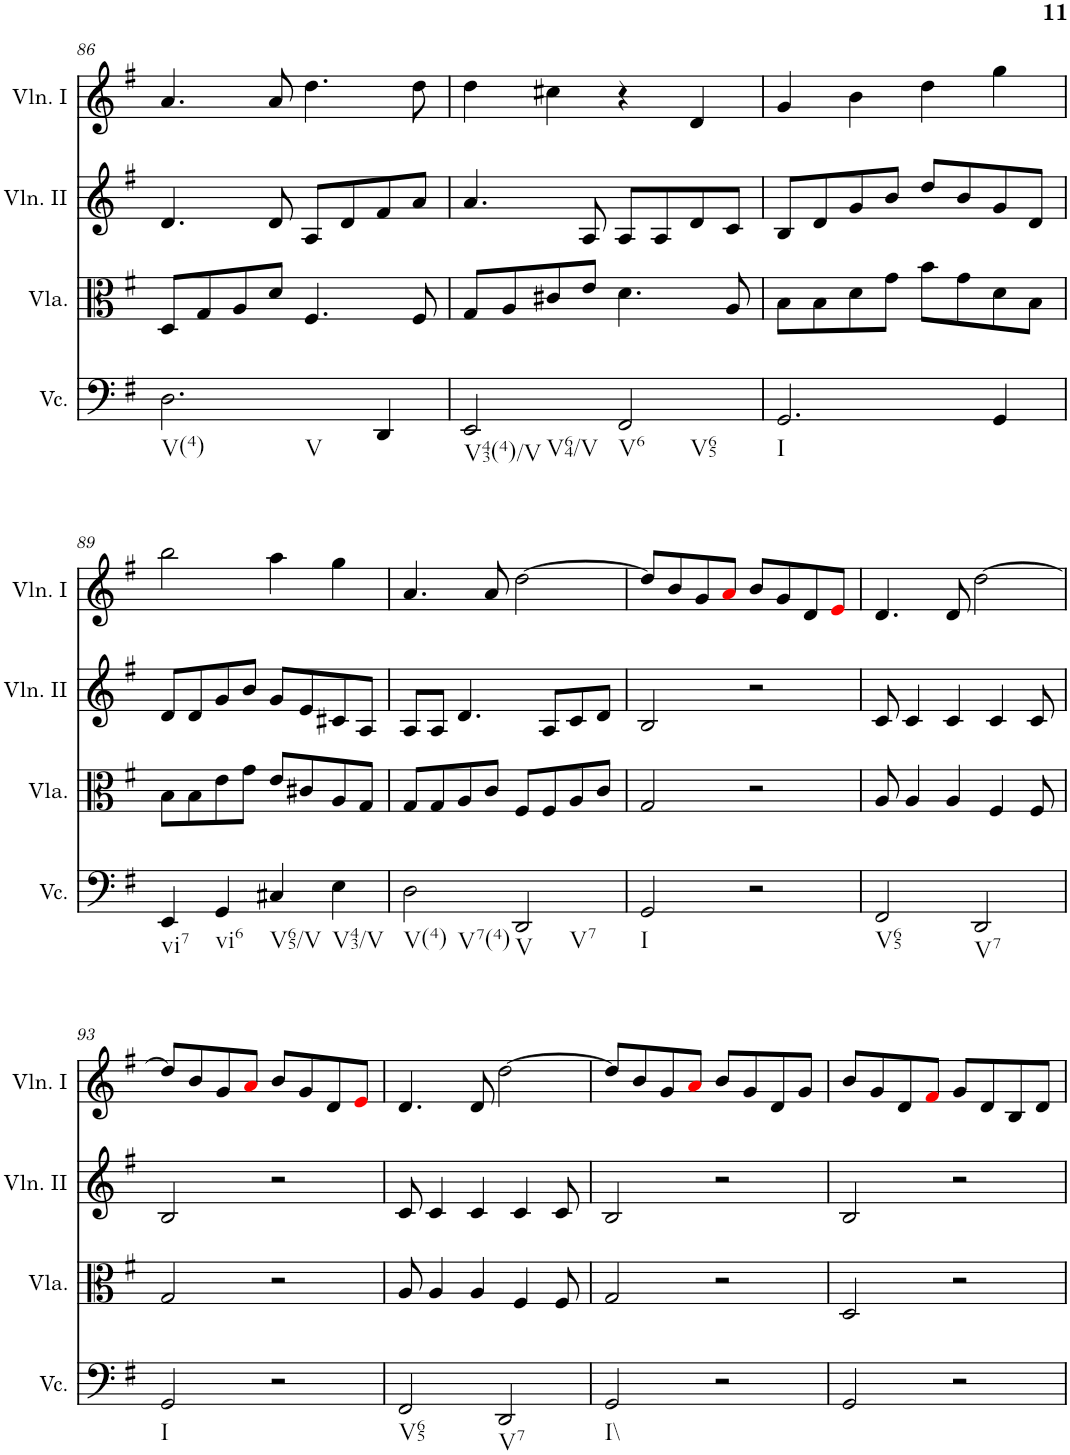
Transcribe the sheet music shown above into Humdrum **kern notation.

**kern	**kern	**kern	**kern
*part4	*part3	*part2	*part1
*staff4	*staff3	*staff2	*staff1
*I"Violoncello	*I"Viola	*I"Violino II	*I"Violino I
*I'Vc.	*I'Vla.	*I'Vln. II	*I'Vln. I
!!LO:PB:g=z
*clefF4	*clefC3	*clefG2	*clefG2
*k[f#]	*k[f#]	*k[f#]	*k[f#]
*M4/4	*M4/4	*M4/4	*M4/4
=86	=86	=86	=86
!LO:TX:b:t=V(4)	!	!	!
!LO:TX:b:t=V	!	!	!
2.D\	8D/L	4.d/	4.a/
.	8G/	.	.
.	8A/	.	.
.	8d/J	8d/	8a/
.	4.F#/	8A/L	4.dd\
.	.	8d/	.
4DD/	.	8f#/	.
.	8F#/	8a/J	8dd\
=87	=87	=87	=87
!LO:TX:b:t=V43(4)/V	!	!	!
!LO:TX:b:t=V64/V	!	!	!
2EE/	8G/L	4.a/	4dd\
.	8A/	.	.
.	8c#X/	.	4cc#X\
.	8e/J	8A/	.
!LO:TX:b:t=V6	!	!	!
!LO:TX:b:t=V65	!	!	!
2FF#/	4.d\	8A/L	4r
.	.	8A/	.
.	.	8d/	4d/
.	8A/	8c/J	.
=88	=88	=88	=88
!LO:TX:b:t=I	!	!	!
2.GG/	8B\L	8B/L	4g/
.	8B\	8d/	.
.	8d\	8g/	4b\
.	8g\J	8b/J	.
.	8b\L	8dd/L	4dd\
.	8g\	8b/	.
4GG/	8d\	8g/	4gg\
.	8B\J	8d/J	.
!!LO:LB:g=z
=89	=89	=89	=89
!LO:TX:b:t=vi7	!	!	!
4EE/	8B\L	8d/L	2bb\
.	8B\	8d/	.
!LO:TX:b:t=vi6	!	!	!
4GG/	8e\	8g/	.
.	8g\J	8b/J	.
!LO:TX:b:t=V65/V	!	!	!
4C#X/	8e/L	8g/L	4aa\
.	8c#X/	8e/	.
!LO:TX:b:t=V43/V	!	!	!
4E\	8A/	8c#X/	4gg\
.	8G/J	8A/J	.
=90	=90	=90	=90
!LO:TX:b:t=V(4)	!	!	!
!LO:TX:b:t=V7(4)	!	!	!
2D\	8G/L	8A/L	4.a/
.	8G/	8A/J	.
.	8A/	4.d/	.
.	8c/J	.	8a/
!LO:TX:b:t=V	!	!	!
!LO:TX:b:t=V7	!	!	!
2DD/	8F#/L	.	[2dd\
.	8F#/	8A/L	.
.	8A/	8c/	.
.	8c/J	8d/J	.
=91	=91	=91	=91
!LO:TX:b:t=I	!	!	!
2GG/	2G/	2B/	8dd/L]
.	.	.	8b/
.	.	.	8g/
.	.	.	8ai/J
2r	2r	2r	8b/L
.	.	.	8g/
.	.	.	8d/
.	.	.	8ei/J
=92	=92	=92	=92
!LO:TX:b:t=V65	!	!	!
2FF#/	8A/	8c/	4.d/
.	4A/	4c/	.
.	4A/	4c/	8d/
!LO:TX:b:t=V7	!	!	!
2DD/	.	.	[2dd\
.	4F#/	4c/	.
.	8F#/	8c/	.
!!LO:LB:g=z
=93	=93	=93	=93
!LO:TX:b:t=I	!	!	!
2GG/	2G/	2B/	8dd/L]
.	.	.	8b/
.	.	.	8g/
.	.	.	8ai/J
2r	2r	2r	8b/L
.	.	.	8g/
.	.	.	8d/
.	.	.	8ei/J
=94	=94	=94	=94
!LO:TX:b:t=V65	!	!	!
2FF#/	8A/	8c/	4.d/
.	4A/	4c/	.
.	4A/	4c/	8d/
!LO:TX:b:t=V7	!	!	!
2DD/	.	.	[2dd\
.	4F#/	4c/	.
.	8F#/	8c/	.
=95	=95	=95	=95
!LO:TX:b:t=I\\	!	!	!
2GG/	2G/	2B/	8dd/L]
.	.	.	8b/
.	.	.	8g/
.	.	.	8ai/J
2r	2r	2r	8b/L
.	.	.	8g/
.	.	.	8d/
.	.	.	8g/J
=96	=96	=96	=96
2GG/	2D/	2B/	8b/L
.	.	.	8g/
.	.	.	8d/
.	.	.	8f#i/J
2r	2r	2r	8g/L
.	.	.	8d/
.	.	.	8B/
.	.	.	8d/J
=	=	=	=
*-	*-	*-	*-
